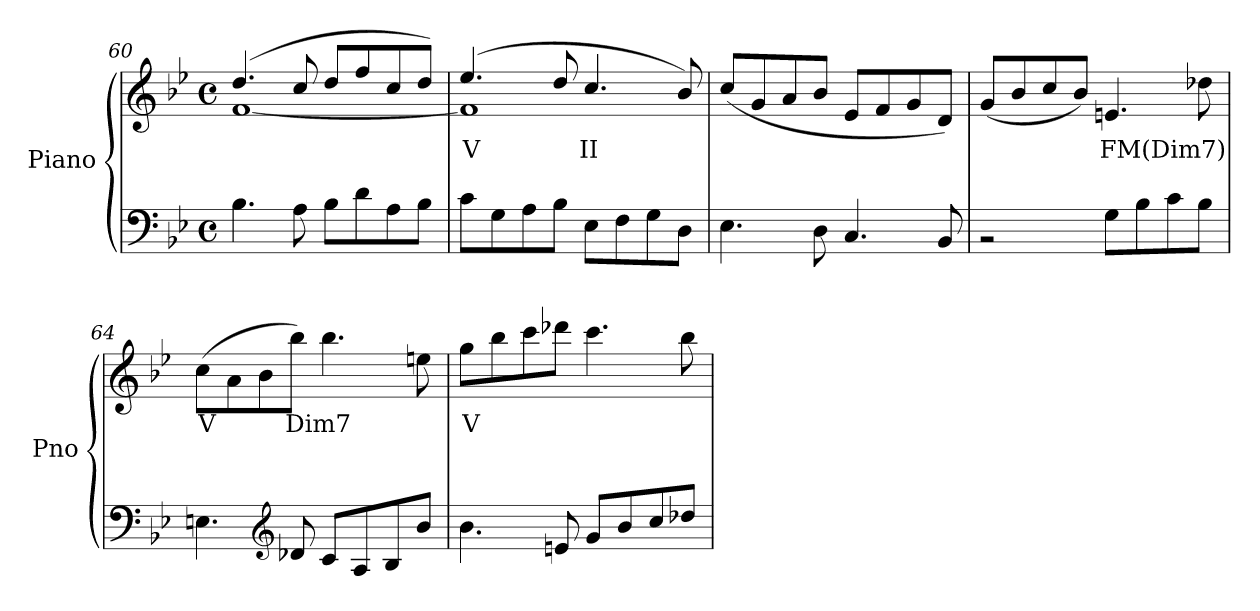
**kern	**kern	**text
*part1	*part1	*part1
*staff2	*staff1	*staff1
*I"Piano	*	*
*I'Pno	*	*
*clefF4	*clefG2	*
*k[b-e-]	*k[b-e-]	*
*M4/4	*M4/4	*
*met(c)	*met(c)	*
=60	=60	=60
*^	*^	*
1ryy	4.B-\	(>4.dd/	[1f	.
.	8A\	8cc/	.	.
.	8B-\L	8dd/L	.	.
.	8d\	8ff/	.	.
.	8A\	8cc/	.	.
.	8B-\J	8dd/J)	.	.
=61	=61	=61	=61	=61
!	!	!	!	!LO:LY:b
1ryy	8c\L	(>4.ee-/	1f]	V
.	8G\	.	.	.
.	8A\	.	.	.
.	8B-\J	8dd/	.	.
!	!	!	!	!LO:LY:b
.	8E-\L	4.cc/	.	II
.	8F\	.	.	.
.	8G\	.	.	.
.	8D\J	8b-/)	.	.
*	*	*v	*v	*
=62	=62	=62	=62
1ryy	4.E-\	(<8cc/L	.
.	.	8g/	.
.	.	8a/	.
.	8D\	8b-/J	.
.	4.C/	8e-/L	.
.	.	8f/	.
.	.	8g/	.
.	8BB-/	8d/J)	.
!!LO:LB:g=z
=63	=63	=63	=63
1ryy	2r	(<8g/L	.
.	.	8b-/	.
.	.	8cc/	.
.	.	8b-/J)	.
!	!	!	!LO:LY:b
.	8G\L	4.en/	FM(Dim7)
.	8B-\	.	.
.	8c\	.	.
.	8B-\J	8dd-X\	.
!!LO:PB:g=z
=64	=64	=64	=64
!	!	!	!LO:LY:b
1ryy	4.En\	(>8cc\L	V
.	.	8a\	.
.	.	8b-\	.
*clefG2	*	*	*
!	!	!	!LO:LY:b
.	8d-X/	8bb-\J)	Dim7
.	8c/L	4.bb-\	.
.	8A/	.	.
.	8B-/	.	.
.	8b-/J	8een\	.
=65	=65	=65	=65
!	!	!	!LO:LY:b
1ryy	4.b-\	8gg\L	V
.	.	8bb-\	.
.	.	8ccc\	.
.	8en/	8ddd-X\J	.
.	8g/L	4.ccc\	.
.	8b-/	.	.
.	8cc/	.	.
.	8dd-X/J	8bb-\	.
*v	*v	*	*
=	=	=
*-	*-	*-
